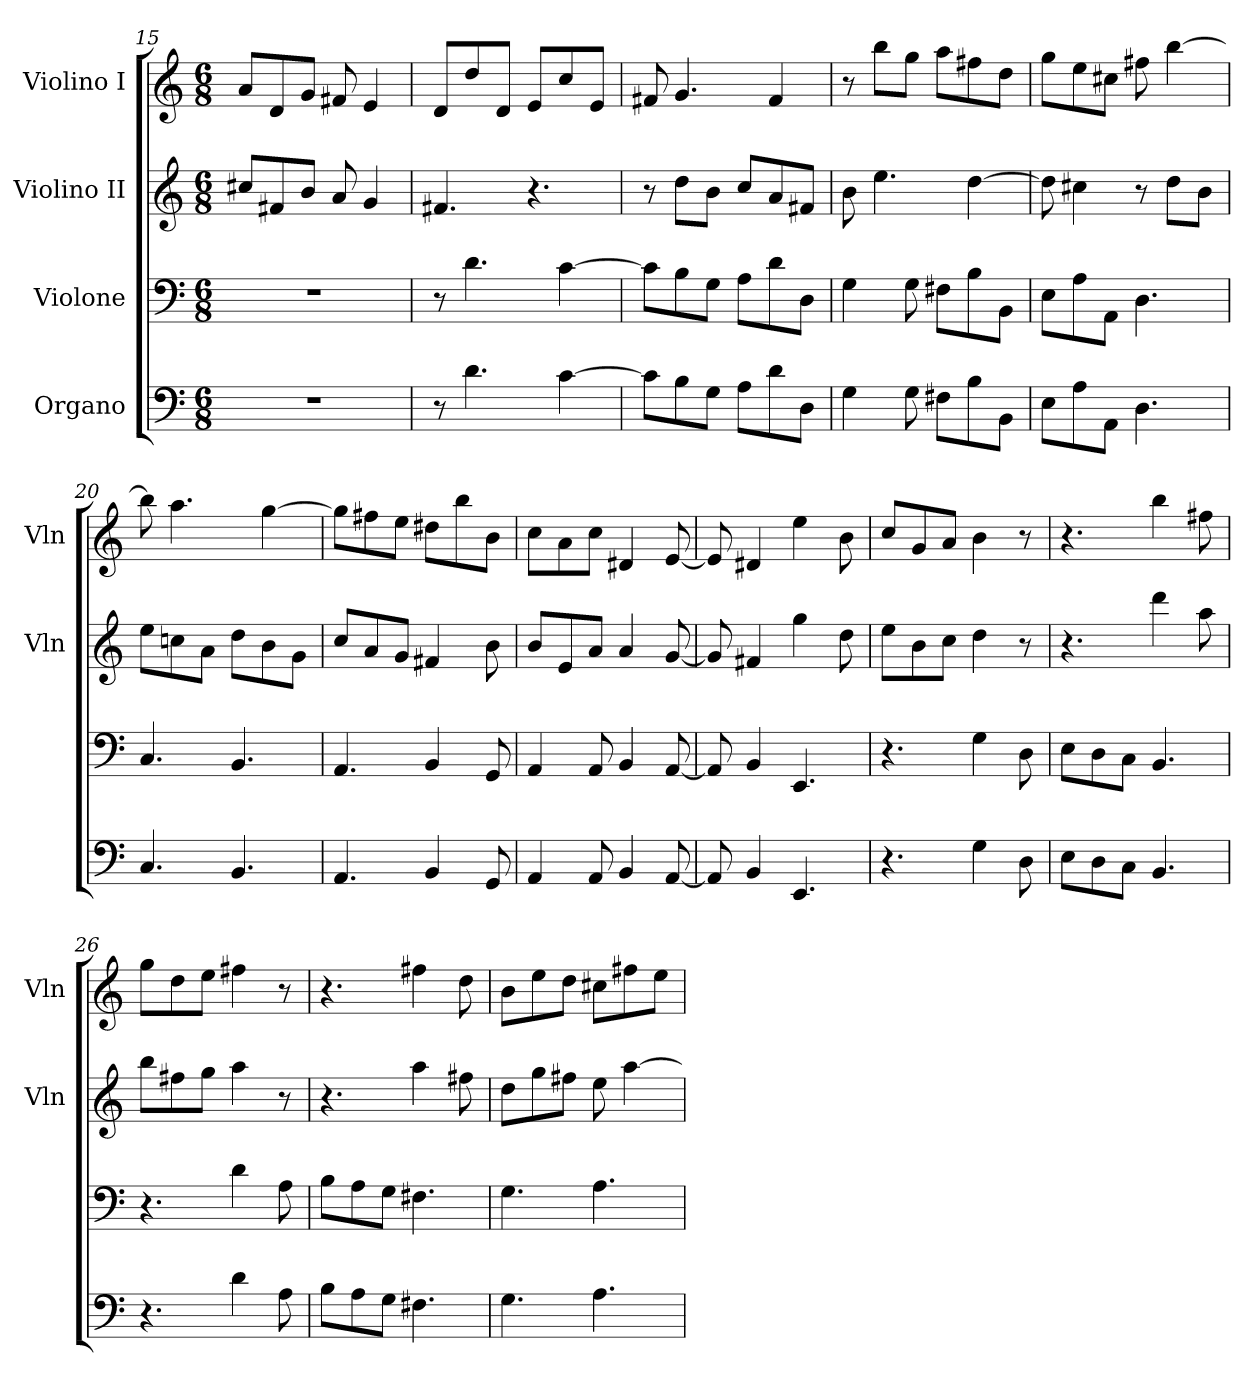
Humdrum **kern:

**kern	**kern	**kern	**kern
*part4	*part3	*part2	*part1
*staff4	*staff3	*staff2	*staff1
*I"Organo	*I"Violone	*I"Violino II	*I"Violino I
*	*	*I'Vln	*I'Vln
*clefF4	*clefF4	*clefG2	*clefG2
*k[]	*k[]	*k[]	*k[]
*M6/8	*M6/8	*M6/8	*M6/8
=15	=15	=15	=15
2.r	2.r	8cc#XL	8aL
.	.	8f#X	8d
.	.	8bJ	8gJ
.	.	8a	8f#X
.	.	4g	4e
=16	=16	=16	=16
8r	8r	4.f#X	8dL
4.d	4.d	.	8dd
.	.	.	8dJ
.	.	4.r	8eL
[4c	[4c	.	8cc
.	.	.	8eJ
=17	=17	=17	=17
8cL]	8cL]	8r	8f#X
8B	8B	8ddL	4.g
8GJ	8GJ	8bJ	.
8AL	8AL	8ccL	.
8d	8d	8a	4f#
8DJ	8DJ	8f#XJ	.
=18	=18	=18	=18
4G	4G	8b	8r
.	.	4.ee	8bbL
8G	8G	.	8ggJ
8F#XL	8F#XL	.	8aaL
8B	8B	[4dd	8ff#X
8BBJ	8BBJ	.	8ddJ
=19	=19	=19	=19
8EL	8EL	8dd]	8ggL
8A	8A	4cc#X	8ee
8AAJ	8AAJ	.	8cc#XJ
4.D	4.D	8r	8ff#X
.	.	8ddL	[4bb
.	.	8bJ	.
=20	=20	=20	=20
4.C	4.C	8eeL	8bb]
.	.	8ccn	4.aa
.	.	8aJ	.
4.BB	4.BB	8ddL	.
.	.	8b	[4gg
.	.	8gJ	.
=21	=21	=21	=21
4.AA	4.AA	8ccL	8ggL]
.	.	8a	8ff#X
.	.	8gJ	8eeJ
4BB	4BB	4f#X	8dd#XL
.	.	.	8bb
8GG	8GG	8b	8bJ
=22	=22	=22	=22
4AA	4AA	8bL	8ccL
.	.	8e	8a
8AA	8AA	8aJ	8ccJ
4BB	4BB	4a	4d#X
[8AA	[8AA	[8g	[8e
=23	=23	=23	=23
8AA]	8AA]	8g]	8e]
4BB	4BB	4f#X	4d#X
4.EE	4.EE	4gg	4ee
.	.	8dd	8b
=24	=24	=24	=24
4.r	4.r	8eeL	8ccL
.	.	8b	8g
.	.	8ccJ	8aJ
4G	4G	4dd	4b
8D	8D	8r	8r
=25	=25	=25	=25
8EL	8EL	4.r	4.r
8D	8D	.	.
8CJ	8CJ	.	.
4.BB	4.BB	4ddd	4bb
.	.	8aa	8ff#X
=26	=26	=26	=26
4.r	4.r	8bbL	8ggL
.	.	8ff#X	8dd
.	.	8ggJ	8eeJ
4d	4d	4aa	4ff#X
8A	8A	8r	8r
=27	=27	=27	=27
8BL	8BL	4.r	4.r
8A	8A	.	.
8GJ	8GJ	.	.
4.F#X	4.F#X	4aa	4ff#X
.	.	8ff#X	8dd
=28	=28	=28	=28
4.G	4.G	8ddL	8bL
.	.	8gg	8ee
.	.	8ff#XJ	8ddJ
4.A	4.A	8ee	8cc#XL
.	.	[4aa	8ff#X
.	.	.	8eeJ
=	=	=	=
*-	*-	*-	*-
